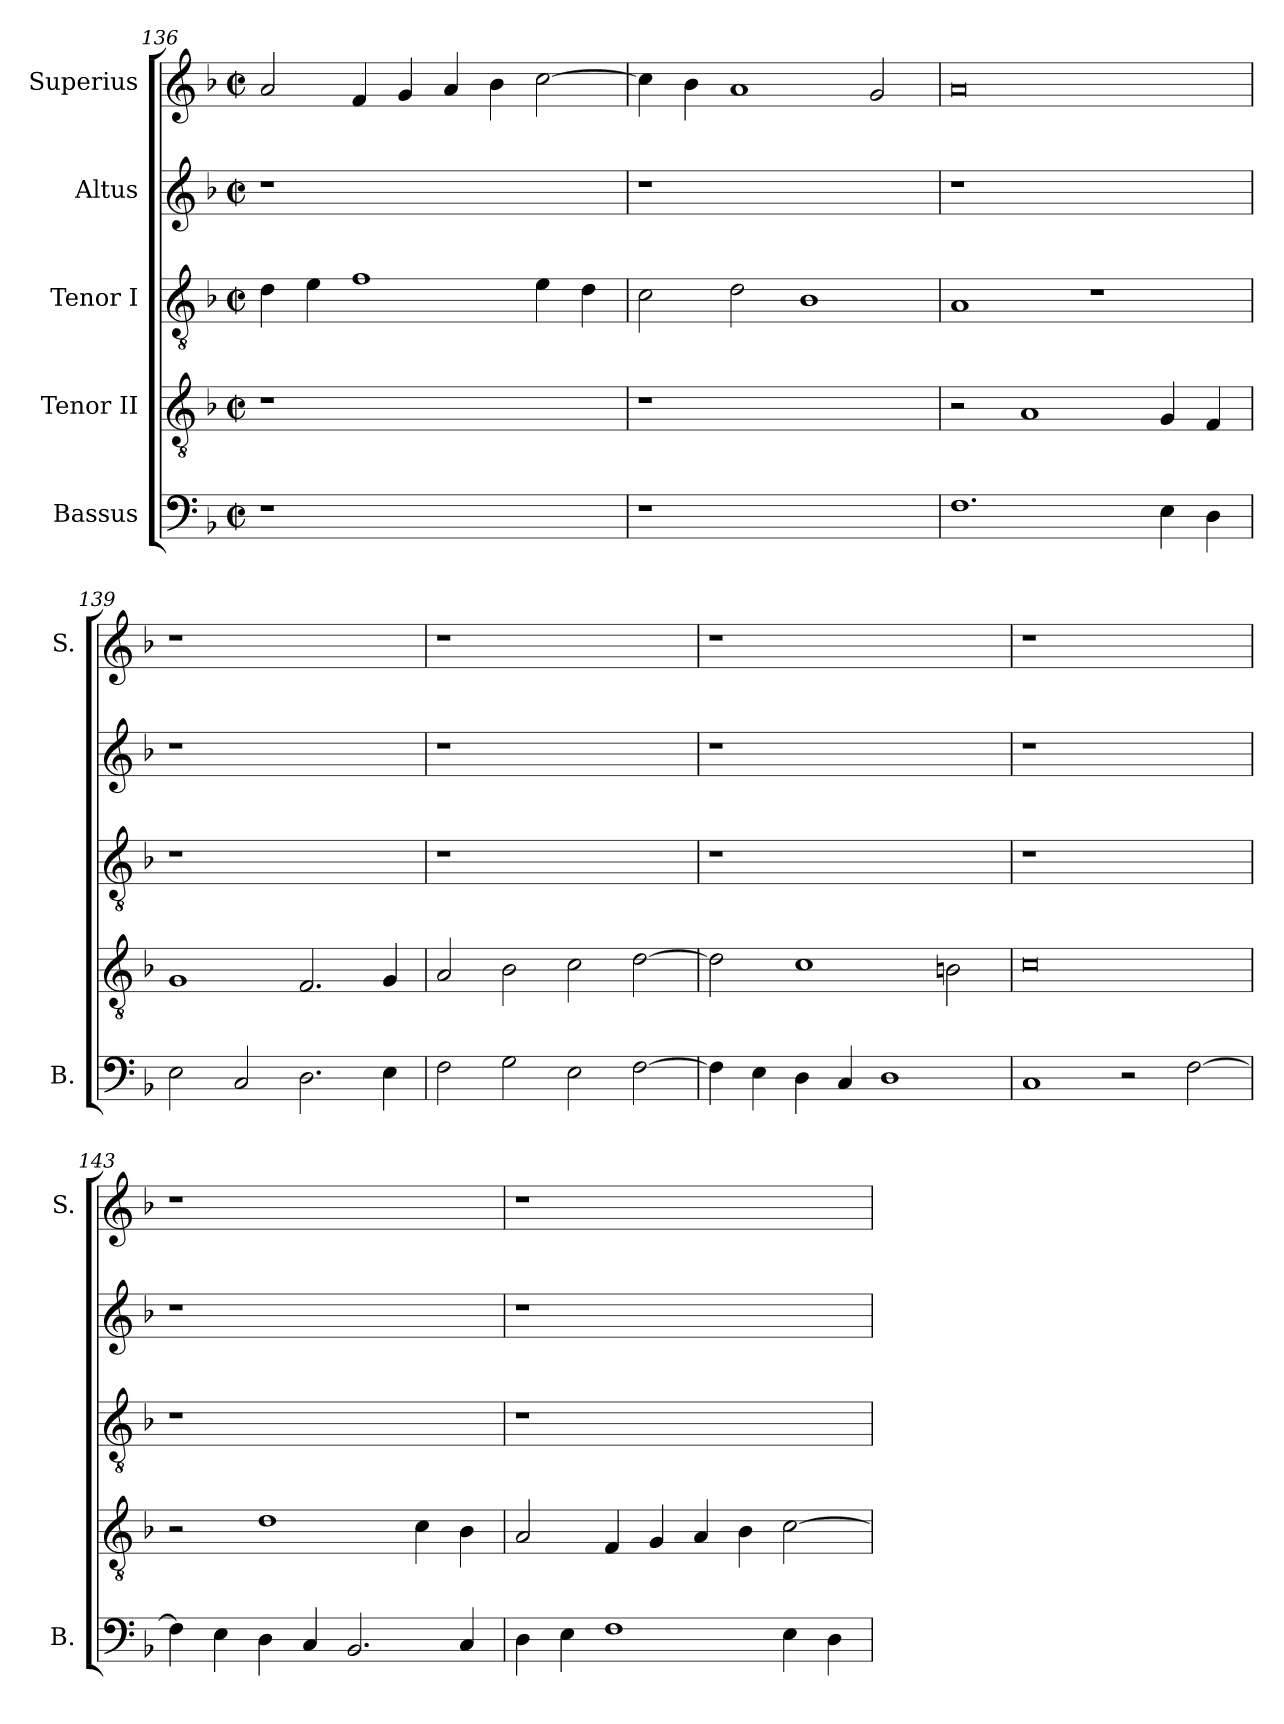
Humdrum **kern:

**kern	**kern	**kern	**kern	**kern
*part5	*part4	*part3	*part2	*part1
*staff5	*staff4	*staff3	*staff2	*staff1
*I"Bassus	*I"Tenor II	*I"Tenor I	*I"Altus	*I"Superius
*I'B.	*	*	*	*I'S.
*clefF4	*clefGv2	*clefGv2	*clefG2	*clefG2
*	*ITrd7c12	*ITrd7c12	*	*
*k[b-]	*k[b-]	*k[b-]	*k[b-]	*k[b-]
*F:	*F:	*F:	*F:	*F:
*M2/2	*M2/2	*M2/2	*M2/2	*M2/2
*met(c|)	*met(c|)	*met(c|)	*met(c|)	*met(c|)
=136	=136	=136	=136	=136
!LO:N:vis=1	!LO:N:vis=1	!	!LO:N:vis=1	!
1r	1r	4Di\	1r	2ai/
.	.	4Ei\	.	.
.	.	1Fi	.	4fi/
.	.	.	.	4gi/
1ryy	1ryy	.	1ryy	4ai/
.	.	.	.	4b-i\
.	.	4Ei\	.	[>2cci\
.	.	4Di\	.	.
!!LO:LB:g=z
=137	=137	=137	=137	=137
!LO:N:vis=1	!LO:N:vis=1	!	!LO:N:vis=1	!
1r	1r	2Ci\	1r	4cci\]
.	.	.	.	4b-i\
.	.	2Di\	.	1ai
1ryy	1ryy	1BB-i	1ryy	.
.	.	.	.	2gi/
=138	=138	=138	=138	=138
!	!	!	!LO:N:vis=1	!
1.Fi	2r	1AAi	1r	0ai
.	1AAi	.	.	.
.	.	1r	1ryy	.
4Ei\	4GGi/	.	.	.
4Di\	4FFi/	.	.	.
=139	=139	=139	=139	=139
!	!	!LO:N:vis=1	!LO:N:vis=1	!LO:N:vis=1
2Ei\	1GGi	1r	1r	1r
2Ci/	.	.	.	.
2.Di\	2.FFi/	1ryy	1ryy	1ryy
4Ei\	4GGi/	.	.	.
=140	=140	=140	=140	=140
!	!	!LO:N:vis=1	!LO:N:vis=1	!LO:N:vis=1
2Fi\	2AAi/	1r	1r	1r
2Gi\	2BB-i\	.	.	.
2Ei\	2Ci\	1ryy	1ryy	1ryy
[>2Fi\	[>2Di\	.	.	.
=141	=141	=141	=141	=141
!	!	!LO:N:vis=1	!LO:N:vis=1	!LO:N:vis=1
4Fi\]	2Di\]	1r	1r	1r
4Ei\	.	.	.	.
4Di\	1Ci	.	.	.
4Ci/	.	.	.	.
1Di	.	1ryy	1ryy	1ryy
.	2BBni\	.	.	.
!!LO:PB:g=z
=142	=142	=142	=142	=142
!	!	!LO:N:vis=1	!LO:N:vis=1	!LO:N:vis=1
1Ci	0Ci	1r	1r	1r
2r	.	1ryy	1ryy	1ryy
[>2Fi\	.	.	.	.
=143	=143	=143	=143	=143
!	!	!LO:N:vis=1	!LO:N:vis=1	!LO:N:vis=1
4Fi\]	2r	1r	1r	1r
4Ei\	.	.	.	.
4Di\	1Di	.	.	.
4Ci/	.	.	.	.
2.BB-i/	.	1ryy	1ryy	1ryy
.	4Ci\	.	.	.
4Ci/	4BB-i\	.	.	.
=144	=144	=144	=144	=144
!	!	!LO:N:vis=1	!LO:N:vis=1	!LO:N:vis=1
4Di\	2AAi/	1r	1r	1r
4Ei\	.	.	.	.
1Fi	4FFi/	.	.	.
.	4GGi/	.	.	.
.	4AAi/	1ryy	1ryy	1ryy
.	4BB-i\	.	.	.
4Ei\	[>2Ci\	.	.	.
4Di\	.	.	.	.
=	=	=	=	=
*-	*-	*-	*-	*-
